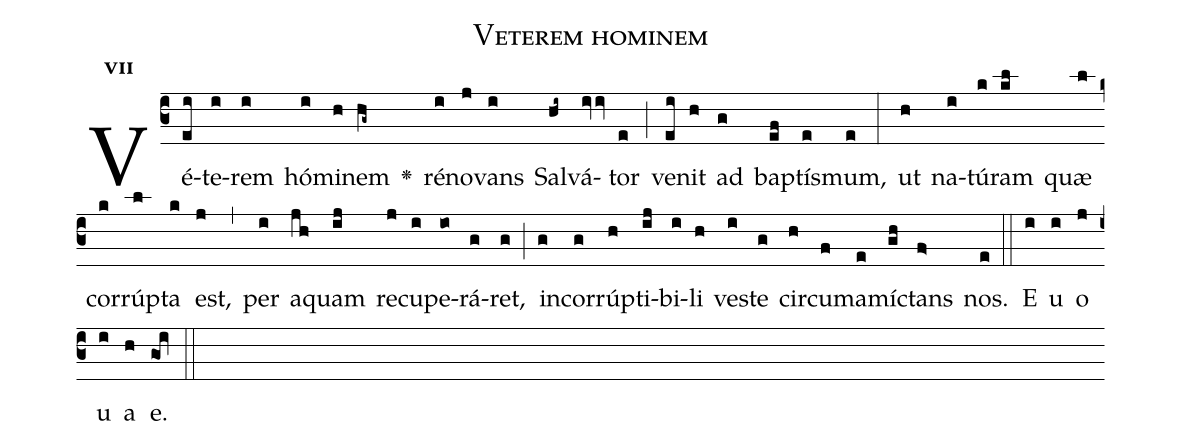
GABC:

name:Veterem hominem;
office-part:Antiphona;
mode:7;
%%
initial-style: 1;
name: Veterem hominem
book: Antiphonae & Responsoria/Tomus I, p. 146;
occasion: In Baptismate Domini;
office-part: Vesperae I Ant E;
user-notes: ;
commentary: ;
annotation: 7d;
centering-scheme: english;
fontsize: 12;
font: OFLSortsMillGoudy;
height: 11;
width: 4.5;
%%
(c3)Vé(ei)te(i)rem(i) hó(i)mi(h)nem(hg~) <v>\greheightstar</v>() ré(i)no(j)vans(i) Sal(hi~)vá(ivv)tor(e) (;) ve(ei)nit(h) ad(g) bap(ef)tís(e)mum,(e) (:) ut(h) na(i)tú(k)ram(kl) quæ(l) cor(k)rúp(l)ta(k) est,(j) (,) per(i) a(jh)quam(ij) re(j)cu(i)pe(io)rá(g)ret,(g) (;) in(g)cor(g)rúp(h)ti(ij)bi(i)li(h) ve(i)ste(g) cir(h)cu(f)ma(e)mí(gh)ctans(f>) nos.(e) (::)
E(i) u(i) o(j) u(i) a(h) e.(goi) (::)
